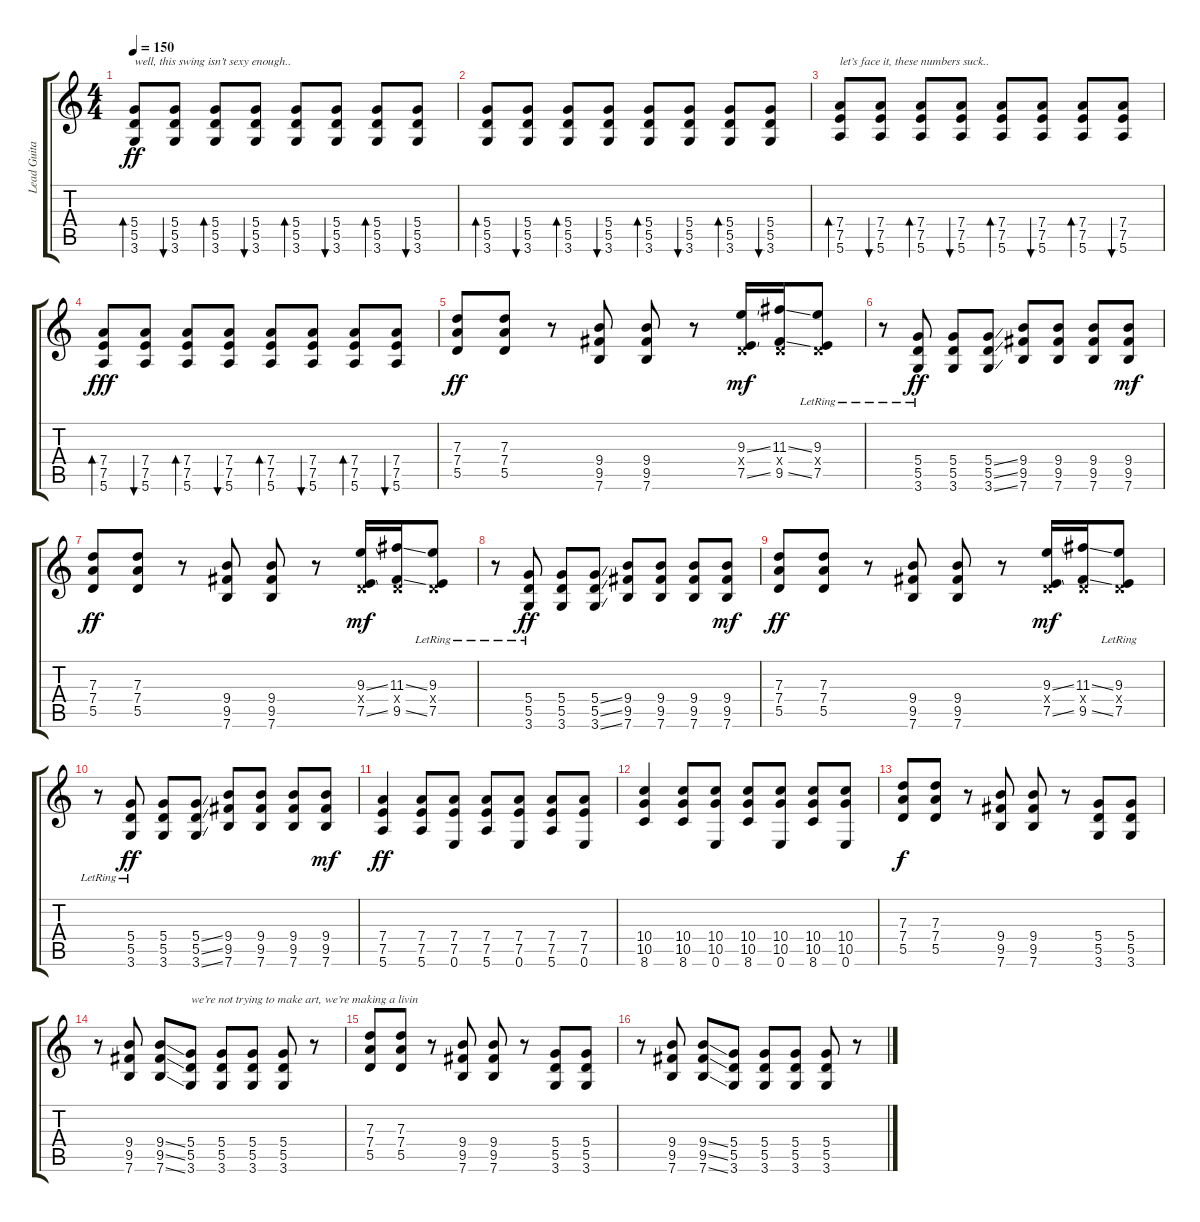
\track ("Lead Guitar" "Lead Guita") {instrument overdrivenguitar}
\staff {score tabs}
\tuning (E4 B3 G3 D3 A2 E2) {hide}
\ts (4 4)
\tempo 150
\clef g2
\ks c
(5.4 5.5 3.6).8{bd 60 txt "well, this swing isn’t sexy enough.." dy ff} (5.4 5.5 3.6).8{bu 60} (5.4 5.5 3.6).8{bd 60} (5.4 5.5 3.6).8{bu 60} (5.4 5.5 3.6).8{bd 60} (5.4 5.5 3.6).8{bu 60} (5.4 5.5 3.6).8{bd 60} (5.4 5.5 3.6).8{bu 60} |
(5.4 5.5 3.6).8{bd 60} (5.4 5.5 3.6).8{bu 60} (5.4 5.5 3.6).8{bd 60} (5.4 5.5 3.6).8{bu 60} (5.4 5.5 3.6).8{bd 60} (5.4 5.5 3.6).8{bu 60} (5.4 5.5 3.6).8{bd 60} (5.4 5.5 3.6).8{bu 60} |
(7.4 7.5 5.6).8{bd 60 txt "let’s face it, these numbers suck.."} (7.4 7.5 5.6).8{bu 60} (7.4 7.5 5.6).8{bd 60} (7.4 7.5 5.6).8{bu 60} (7.4 7.5 5.6).8{bd 60} (7.4 7.5 5.6).8{bu 60} (7.4 7.5 5.6).8{bd 60} (7.4 7.5 5.6).8{bu 60} |
(7.4 7.5 5.6).8{bd 60 dy fff} (7.4 7.5 5.6).8{bu 60} (7.4 7.5 5.6).8{bd 60} (7.4 7.5 5.6).8{bu 60} (7.4 7.5 5.6).8{bd 60} (7.4 7.5 5.6).8{bu 60} (7.4 7.5 5.6).8{bd 60} (7.4 7.5 5.6).8{bu 60} |
(7.3 7.4 5.5).8{dy ff} (7.3 7.4 5.5).8 r.8 (9.4 9.5 7.6).8 (9.4 9.5 7.6).8 r.8 (9.3{ss} 0.4{x} 7.5{ss}).16{dy mf} (11.3{ss} 0.4{x} 9.5{ss}).16 (9.3{lr} 0.4{x} 7.5).8 |
r.8 (5.4{lr} 5.5{lr} 3.6{lr}).8{dy ff} (5.4 5.5 3.6).8 (5.4{ss} 5.5{ss} 3.6{ss}).8 (9.4 9.5 7.6).8 (9.4 9.5 7.6).8 (9.4 9.5 7.6).8 (9.4 9.5 7.6).8{dy mf} |
(7.3 7.4 5.5).8{dy ff} (7.3 7.4 5.5).8 r.8 (9.4 9.5 7.6).8 (9.4 9.5 7.6).8 r.8 (9.3{ss} 0.4{x} 7.5{ss}).16{dy mf} (11.3{ss} 0.4{x} 9.5{ss}).16 (9.3{lr} 0.4{x} 7.5).8 |
r.8 (5.4{lr} 5.5{lr} 3.6{lr}).8{dy ff} (5.4 5.5 3.6).8 (5.4{ss} 5.5{ss} 3.6{ss}).8 (9.4 9.5 7.6).8 (9.4 9.5 7.6).8 (9.4 9.5 7.6).8 (9.4 9.5 7.6).8{dy mf} |
(7.3 7.4 5.5).8{dy ff} (7.3 7.4 5.5).8 r.8 (9.4 9.5 7.6).8 (9.4 9.5 7.6).8 r.8 (9.3{ss} 0.4{x} 7.5{ss}).16{dy mf} (11.3{ss} 0.4{x} 9.5{ss}).16 (9.3{lr} 0.4{x} 7.5).8 |
r.8 (5.4{lr} 5.5{lr} 3.6{lr}).8{dy ff} (5.4 5.5 3.6).8 (5.4{ss} 5.5{ss} 3.6{ss}).8 (9.4 9.5 7.6).8 (9.4 9.5 7.6).8 (9.4 9.5 7.6).8 (9.4 9.5 7.6).8{dy mf} |
(7.4 7.5 5.6).4{dy ff} (7.4 7.5 5.6).8 (7.4 7.5 0.6).8 (7.4 7.5 5.6).8 (7.4 7.5 0.6).8 (7.4 7.5 5.6).8 (7.4 7.5 0.6).8 |
(10.4 10.5 8.6).4 (10.4 10.5 8.6).8 (10.4 10.5 0.6).8 (10.4 10.5 8.6).8 (10.4 10.5 0.6).8 (10.4 10.5 8.6).8 (10.4 10.5 0.6).8 |
(7.3 7.4 5.5).8{dy f} (7.3 7.4 5.5).8 r.8 (9.4 9.5 7.6).8 (9.4 9.5 7.6).8 r.8 (5.4 5.5 3.6).8 (5.4 5.5 3.6).8 |
r.8 (9.4 9.5 7.6).8 (9.4{ss} 9.5{ss} 7.6{ss}).8 (5.4 5.5 3.6).8{txt "we’re not trying to make art, we’re making a livin"} (5.4 5.5 3.6).8 (5.4 5.5 3.6).8 (5.4 5.5 3.6).8 r.8 |
(7.3 7.4 5.5).8 (7.3 7.4 5.5).8 r.8 (9.4 9.5 7.6).8 (9.4 9.5 7.6).8 r.8 (5.4 5.5 3.6).8 (5.4 5.5 3.6).8 |
r.8 (9.4 9.5 7.6).8 (9.4{ss} 9.5{ss} 7.6{ss}).8 (5.4 5.5 3.6).8 (5.4 5.5 3.6).8 (5.4 5.5 3.6).8 (5.4 5.5 3.6).8 r.8
